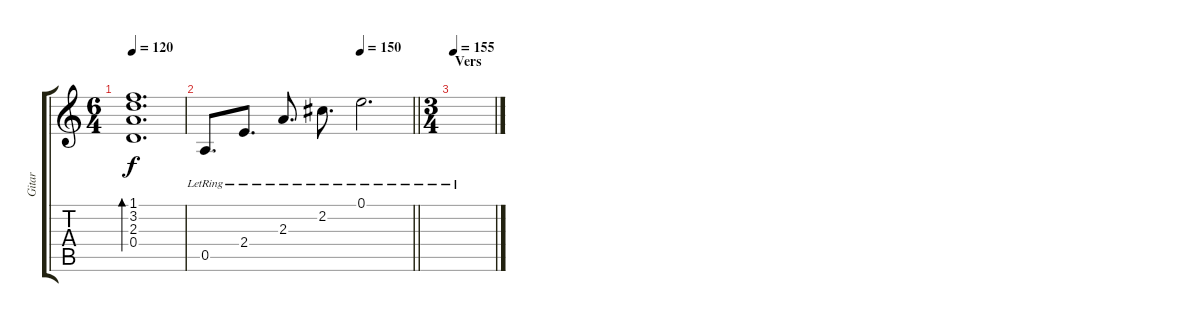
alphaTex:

\track ("Gitar" "Gitar") {instrument acousticguitarsteel}
\staff {score tabs}
\tuning (E4 B3 G3 D3 A2 E2) {hide}
\ts (6 4)
\tempo 120
\clef g2
\ks c
(1.1 3.2 2.3 0.4).1{d bd 480 dy f} |
\tempo (150 0.75)
\barLineRight lightlight
0.5{lr}.8{d} 2.4{lr}.8{d} 2.3{lr}.8{d} 2.2{lr}.8{d} 0.1{lr}.2{d} |
\ts (3 4)
\section ("" "Vers")
\tempo 155
